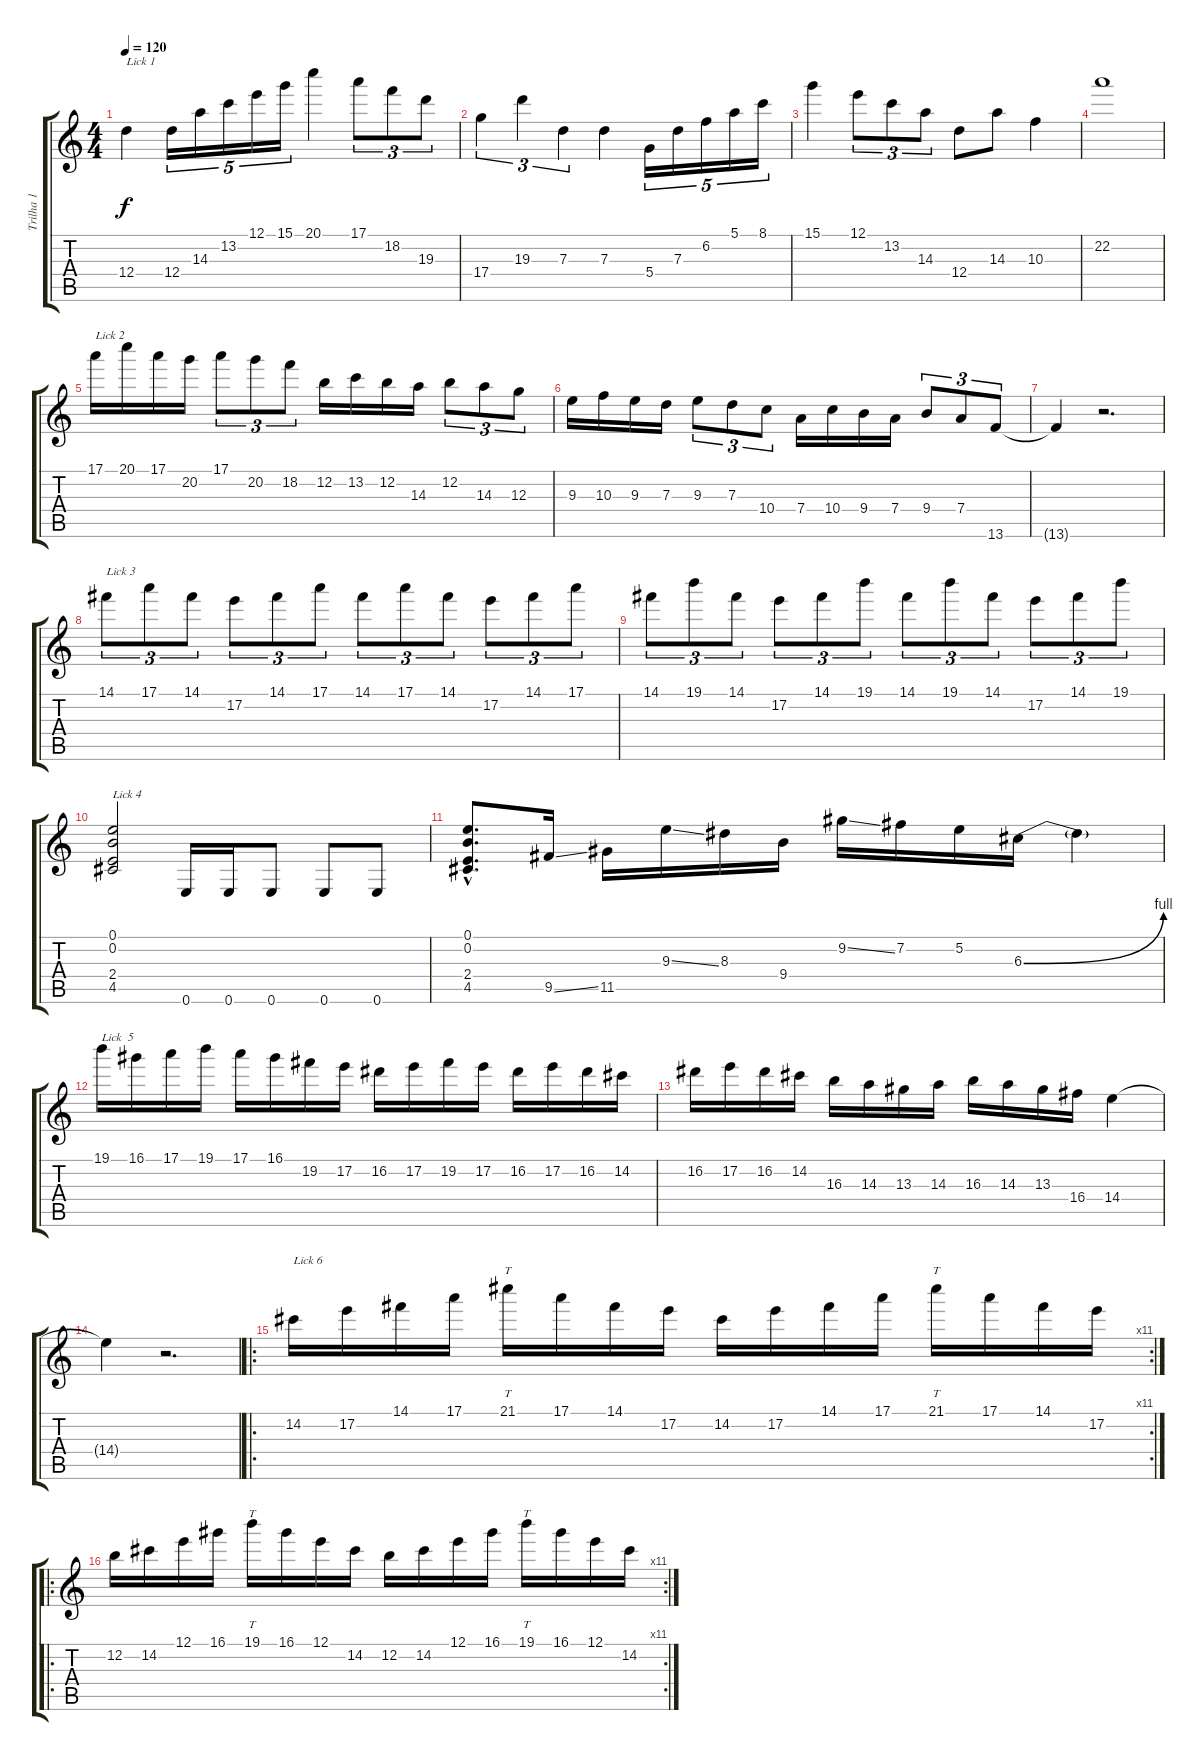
\track ("Trilha 1" "Trilha 1") {instrument overdrivenguitar}
\staff {score tabs}
\tuning (E4 B3 G3 D3 A2 E2) {hide}
\ts (4 4)
\tempo 120
\clef g2
\ks c
12.4.4{txt "Lick 1" dy f instrument overdrivenguitar} 12.4.16{tu (5 4)} 14.3.16{tu (5 4)} 13.2.16{tu (5 4)} 12.1.16{tu (5 4)} 15.1.16{tu (5 4)} 20.1.4 17.1.8{tu (3 2)} 18.2.8{tu (3 2)} 19.3.8{tu (3 2)} |
17.4.4{tu (3 2)} 19.3.4{tu (3 2)} 7.3.4{tu (3 2)} 7.3.4 5.4.16{tu (5 4)} 7.3.16{tu (5 4)} 6.2.16{tu (5 4)} 5.1.16{tu (5 4)} 8.1.16{tu (5 4)} |
15.1.4 12.1.8{tu (3 2)} 13.2.8{tu (3 2)} 14.3.8{tu (3 2)} 12.4.8 14.3.8 10.3.4 |
22.2.1 |
17.1.16{txt "Lick 2"} 20.1.16 17.1.16 20.2.16 17.1.8{tu (3 2)} 20.2.8{tu (3 2)} 18.2.8{tu (3 2)} 12.2.16 13.2.16 12.2.16 14.3.16 12.2.8{tu (3 2)} 14.3.8{tu (3 2)} 12.3.8{tu (3 2)} |
9.3.16 10.3.16 9.3.16 7.3.16 9.3.8{tu (3 2)} 7.3.8{tu (3 2)} 10.4.8{tu (3 2)} 7.4.16 10.4.16 9.4.16 7.4.16 9.4.8{tu (3 2)} 7.4.8{tu (3 2)} 13.6.8{tu (3 2)} |
13.6{t}.4 r.2{d} |
14.1.8{tu (3 2) txt "Lick 3"} 17.1.8{tu (3 2)} 14.1.8{tu (3 2)} 17.2.8{tu (3 2)} 14.1.8{tu (3 2)} 17.1.8{tu (3 2)} 14.1.8{tu (3 2)} 17.1.8{tu (3 2)} 14.1.8{tu (3 2)} 17.2.8{tu (3 2)} 14.1.8{tu (3 2)} 17.1.8{tu (3 2)} |
14.1.8{tu (3 2)} 19.1.8{tu (3 2)} 14.1.8{tu (3 2)} 17.2.8{tu (3 2)} 14.1.8{tu (3 2)} 19.1.8{tu (3 2)} 14.1.8{tu (3 2)} 19.1.8{tu (3 2)} 14.1.8{tu (3 2)} 17.2.8{tu (3 2)} 14.1.8{tu (3 2)} 19.1.8{tu (3 2)} |
(0.1 0.2 2.4 4.5).2{txt "Lick 4"} 0.6.16 0.6.16 0.6.8 0.6.8 0.6.8 |
(0.1{hac} 0.2{hac} 2.4{hac} 4.5{hac}).8{d} 9.5{ss}.16 11.5.16 9.3{ss}.16 8.3.16 9.4.16 9.2{ss}.16 7.2.16 5.2.16 6.3{be (bend 0 0 60 4)}.16 6.3{t}.4 |
19.1.16{txt "Lick  5"} 16.1.16 17.1.16 19.1.16 17.1.16 16.1.16 19.2.16 17.2.16 16.2.16 17.2.16 19.2.16 17.2.16 16.2.16 17.2.16 16.2.16 14.2.16 |
16.2.16 17.2.16 16.2.16 14.2.16 16.3.16 14.3.16 13.3.16 14.3.16 16.3.16 14.3.16 13.3.16 16.4.16 14.4.4 |
14.4{t}.4 r.2{d} |
\ro
\rc 11
14.2.16{txt "Lick 6"} 17.2.16 14.1.16 17.1.16 21.1.16{tt} 17.1.16 14.1.16 17.2.16 14.2.16 17.2.16 14.1.16 17.1.16 21.1.16{tt} 17.1.16 14.1.16 17.2.16 |
\ro
\rc 11
12.2.16 14.2.16 12.1.16 16.1.16 19.1.16{tt} 16.1.16 12.1.16 14.2.16 12.2.16 14.2.16 12.1.16 16.1.16 19.1.16{tt} 16.1.16 12.1.16 14.2.16
